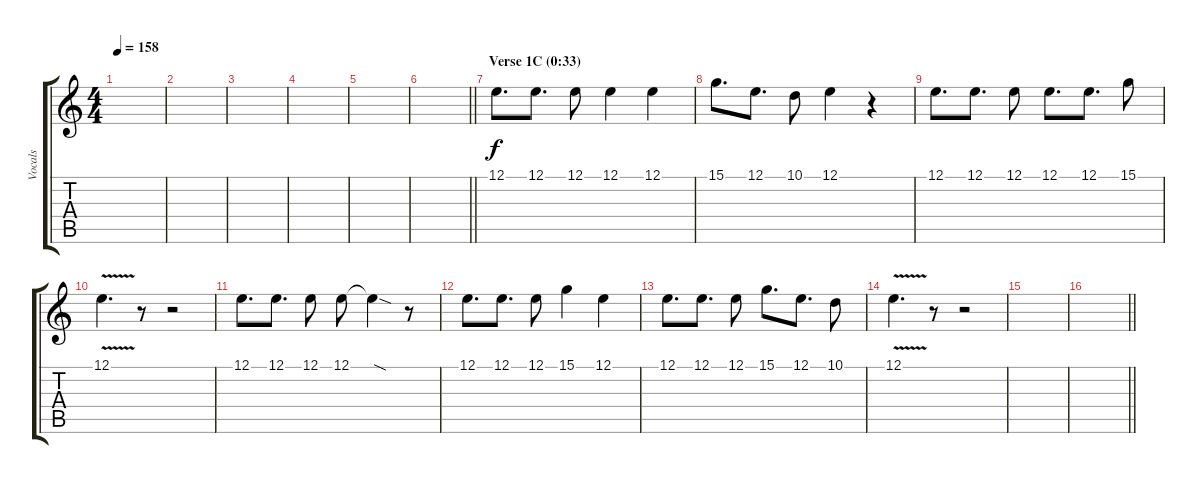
\track ("Vocals" "Vocals") {instrument lead2sawtooth}
\staff {score tabs}
\tuning (E4 B3 G3 D3 A2 E2) {hide}
\ts (4 4)
\tempo 158
\clef g2
\ks c
|
|
|
|
|
\barLineRight lightlight
|
\section ("" "Verse 1C (0:33)")
12.1.8{d} 12.1.8{d} 12.1.8 12.1.4 12.1.4 |
15.1.8{d} 12.1.8{d} 10.1.8 12.1.4 r.4 |
12.1.8{d} 12.1.8{d} 12.1.8 12.1.8{d} 12.1.8{d} 15.1.8 |
12.1{v}.4{d} r.8 r.2 |
12.1.8{d} 12.1.8{d} 12.1.8 12.1.8 12.1{sod t}.4 r.8 |
12.1.8{d} 12.1.8{d} 12.1.8 15.1.4 12.1.4 |
12.1.8{d} 12.1.8{d} 12.1.8 15.1.8{d} 12.1.8{d} 10.1.8 |
12.1{v}.4{d} r.8 r.2 |
|
\barLineRight lightlight
